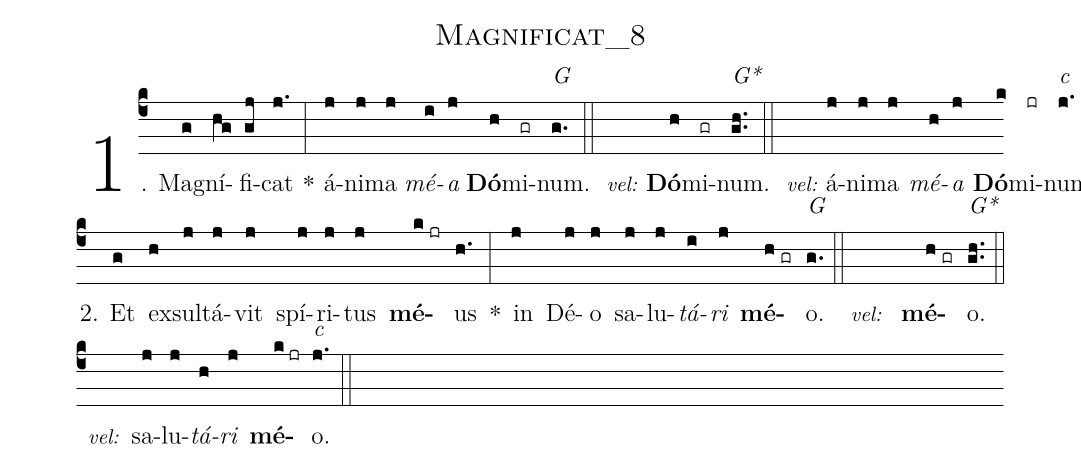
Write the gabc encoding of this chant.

name:Magnificat_8;
%%
(c4) 1. Ma(g)gní(hg)fi(gj)cat(j.) *(:) á(j)ni(j)ma(j) <i>mé</i>(i)<i>a</i>(j) <b>Dó</b>(h)mi(gr)num.<alt>G</alt>(g.) (::) <eu> <v>\footnotesize\textit{vel:}</v>(////)  <b>Dó</b>(h)mi(gr)num.<alt>G*</alt></eu>(gh..) (::) <eu> <v>\footnotesize\textit{vel:}</v>(////) á(j)ni(j)ma(j) <i>mé</i>(h)<i>a</i>(j) <b>Dó</b>(k)mi(jr)num.<alt>c</alt></eu>(j.) (::) (Z-)

2. Et(g) ex(h)sul(j)tá(j)vit(j) spí(j)ri(j)tus(j) <b>mé</b>(k//jr)us(h.) *(:) in(j) Dé(j)o(j) sa(j)lu(j)<i>tá</i>(i)<i>ri</i>(j) <b>mé</b>(h//gr)o.<alt>G</alt>(g.) (::) <eu> <v>\footnotesize\textit{vel:}</v>(////)  <b>mé</b>(h//gr)o.<alt>G*</alt></eu>(gh..) (::) <eu> <v>\footnotesize\textit{vel:}</v>(////)  sa(j)lu(j)<i>tá</i>(h)<i>ri</i>(j) <b>mé</b>(k//jr)o.<alt>c</alt></eu>(j.) (::)
